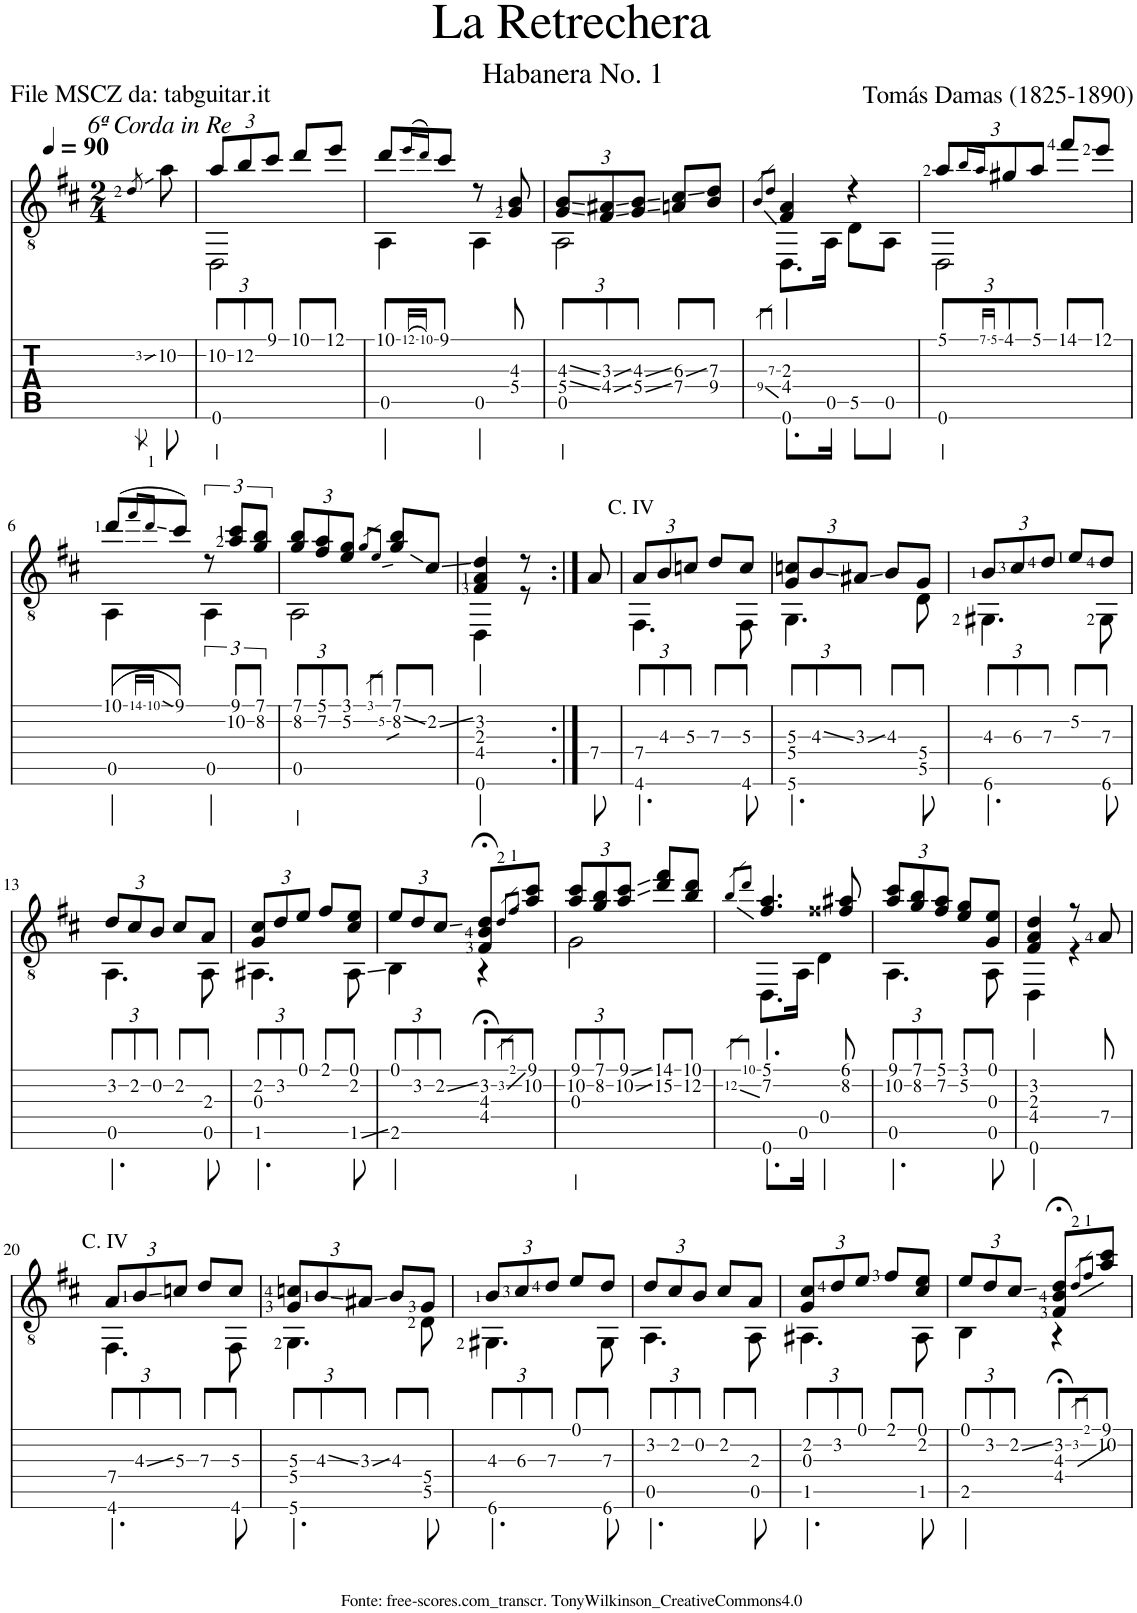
**kern	**kern
*part2	*part1
*staff2	*staff1
*I"Chitarra classica (Intavolatura)	*I"Guitar
*stria6	*
*	*clefGv2
*k[f#c#]	*k[f#c#]
*M2/4	*M2/4
*MM90	*MM90
=	=
8qd\	8qd/
!	!LO:TX:a:i:t=6ª Corda in Re
8a\	8a\
=1	=1
*Xbrackettup	*Xbrackettup
*^	*^
12a/L	2DD\	12a/L	2DD\
12b/	.	12b/	.
12cc#/J	.	12cc#/J	.
8dd/L	.	8dd/L	.
8ee/J	.	8ee/J	.
=2	=2	=2	=2
8dd/L	4AA\	8dd/L	4AA\
(16qee/LL	.	(16qee/LL	.
16qdd/JJ)	.	16qdd/JJ)	.
8cc#/J	.	8cc#/J	.
8r	4AA\	8r	4AA\
8G/ 8B/	.	8G/ 8B/	.
=3	=3	=3	=3
12G/ 12B/L	2AA\	12G/ 12B/L	2AA\
12F#/ 12A#X/	.	12F#/ 12A#X/	.
12G/ 12B/J	.	12G/ 12B/J	.
8An/ 8c#/L	.	8An/ 8c#/L	.
8B/ 8d/J	.	8B/ 8d/J	.
=4	=4	=4	=4
8qB/L	.	8qB/L	.
8qd/J	.	8qd/J	.
4F#/ 4A/	8.DD\L	4F#/ 4A/	8.DD\L
.	16AA\Jk	.	16AA\Jk
4r	8D\L	4r	8D\L
.	8AA\J	.	8AA\J
=5	=5	=5	=5
12a/L	2DD\	12a/L	2DD\
16qb/LL	.	16qb/LL	.
16qa/JJ	.	16qa/JJ	.
12g#X/	.	12g#X/	.
12a/J	.	12a/J	.
8ff#/L	.	8ff#/L	.
8ee/J	.	8ee/J	.
!!LO:LB:g=z	!!
=6	=6	=6	=6
(8dd/L	4AA\	(8dd/L	4AA\
16qff#/LL	.	16qff#/LL	.
16qdd/JJ	.	16qdd/JJ	.
8cc#/J)	.	8cc#/J)	.
*brackettup	*	*brackettup	*
12r	4AA\	12r	4AA\
12a/ 12cc#/L	.	12a/ 12cc#/L	.
12g/ 12b/J	.	12g/ 12b/J	.
=7	=7	=7	=7
*Xbrackettup	*	*Xbrackettup	*
12g/ 12b/L	2AA\	12g/ 12b/L	2AA\
12f#/ 12a/	.	12f#/ 12a/	.
12e/ 12g/J	.	12e/ 12g/J	.
8qg/L	.	8qg/L	.
8qe/J	.	8qe/J	.
8g/ 8b/L	.	8g/ 8b/L	.
8c#/J	.	8c#/J	.
=8	=8	=8	=8
4F#/ 4A/ 4d/	4DD\	4F#/ 4A/ 4d/	4DD\
8r	8r	8r	8r
*v	*v	*	*
*	*v	*v
=9:|!	=9:|!
8A\	8A/
=10	=10
*^	*^
!	!	!LO:TX:a:t=C. IV	!
12A/L	4.FF#\	12A/L	4.FF#\
12B/	.	12B/	.
12cn/J	.	12cn/J	.
8d/L	.	8d/L	.
8c/J	8FF#\	8c/J	8FF#\
=11	=11	=11	=11
12G/ 12cn/L	4.GG\	12G/ 12cn/L	4.GG\
12B/	.	12B/	.
12A#X/J	.	12A#X/J	.
8B/L	.	8B/L	.
8G/J	8D\	8G/J	8D\
=12	=12	=12	=12
12B/L	4.GG#X\	12B/L	4.GG#X\
12c#/	.	12c#/	.
12d/J	.	12d/J	.
8e/L	.	8e/L	.
8d/J	8GG#\	8d/J	8GG#\
!!LO:LB:g=z	!!
=13	=13	=13	=13
12d/L	4.AA\	12d/L	4.AA\
12c#/	.	12c#/	.
12B/J	.	12B/J	.
8c#/L	.	8c#/L	.
8A/J	8AA\	8A/J	8AA\
=14	=14	=14	=14
12G/ 12c#/L	4.AA#X\	12G/ 12c#/L	4.AA#X\
12d/	.	12d/	.
12e/J	.	12e/J	.
8f#/L	.	8f#/L	.
8c#/ 8e/J	8AA#\	8c#/ 8e/J	8AA#\
=15	=15	=15	=15
12e/L	4BB\	12e/L	4BB\
12d/	.	12d/	.
12c#/J	.	12c#/J	.
8F#/;< 8B/;< 8d/;<L	4r	8F#/;< 8B/;< 8d/;<L	4r
8qd/L	.	8qd/L	.
8qf#/J	.	8qf#/J	.
8a/ 8cc#/J	.	8a/ 8cc#/J	.
=16	=16	=16	=16
12a/ 12cc#/L	2G\	12a/ 12cc#/L	2G\
12g/ 12b/	.	12g/ 12b/	.
12a/ 12cc#/J	.	12a/ 12cc#/J	.
8dd/ 8ff#/L	.	8dd/ 8ff#/L	.
8b/ 8dd/J	.	8b/ 8dd/J	.
=17	=17	=17	=17
8qb/L	.	8qb/L	.
8qdd/J	.	8qdd/J	.
4.f#/ 4.a/	8.DD\L	4.f#/ 4.a/	8.DD\L
.	16AA\Jk	.	16AA\Jk
.	4D\	.	4D\
8f##X/ 8a#X/	.	8f##X/ 8a#X/	.
=18	=18	=18	=18
12a/ 12cc#/L	4.AA\	12a/ 12cc#/L	4.AA\
12g/ 12b/	.	12g/ 12b/	.
12f#/ 12a/J	.	12f#/ 12a/J	.
8e/ 8g/L	.	8e/ 8g/L	.
8G/ 8e/J	8AA\	8G/ 8e/J	8AA\
=19	=19	=19	=19
4F#/ 4A/ 4d/	4DD\	4F#/ 4A/ 4d/	4DD\
8r	4r	8r	4r
8A/	.	8A/	.
!!LO:LB:g=z	!!
=20	=20	=20	=20
!	!	!LO:TX:a:t=C. IV	!
12A/L	4.FF#\	12A/L	4.FF#\
12B/	.	12B/	.
12cn/J	.	12cn/J	.
8d/L	.	8d/L	.
8c/J	8FF#\	8c/J	8FF#\
=21	=21	=21	=21
12G/ 12cn/L	4.GG\	12G/ 12cn/L	4.GG\
12B/	.	12B/	.
12A#X/J	.	12A#X/J	.
8B/L	.	8B/L	.
8G/J	8D\	8G/J	8D\
=22	=22	=22	=22
12B/L	4.GG#X\	12B/L	4.GG#X\
12c#/	.	12c#/	.
12d/J	.	12d/J	.
8e/L	.	8e/L	.
8d/J	8GG#\	8d/J	8GG#\
=23	=23	=23	=23
12d/L	4.AA\	12d/L	4.AA\
12c#/	.	12c#/	.
12B/J	.	12B/J	.
8c#/L	.	8c#/L	.
8A/J	8AA\	8A/J	8AA\
=24	=24	=24	=24
12G/ 12c#/L	4.AA#X\	12G/ 12c#/L	4.AA#X\
12d/	.	12d/	.
12e/J	.	12e/J	.
8f#/L	.	8f#/L	.
8c#/ 8e/J	8AA#\	8c#/ 8e/J	8AA#\
=25	=25	=25	=25
12e/L	4BB\	12e/L	4BB\
12d/	.	12d/	.
12c#/J	.	12c#/J	.
8F#/;< 8B/;< 8d/;<L	4r	8F#/;< 8B/;< 8d/;<L	4r
8qd/L	.	8qd/L	.
8qf#/J	.	8qf#/J	.
8a/ 8cc#/J	.	8a/ 8cc#/J	.
*v	*v	*	*
*	*v	*v
=	=
*-	*-
